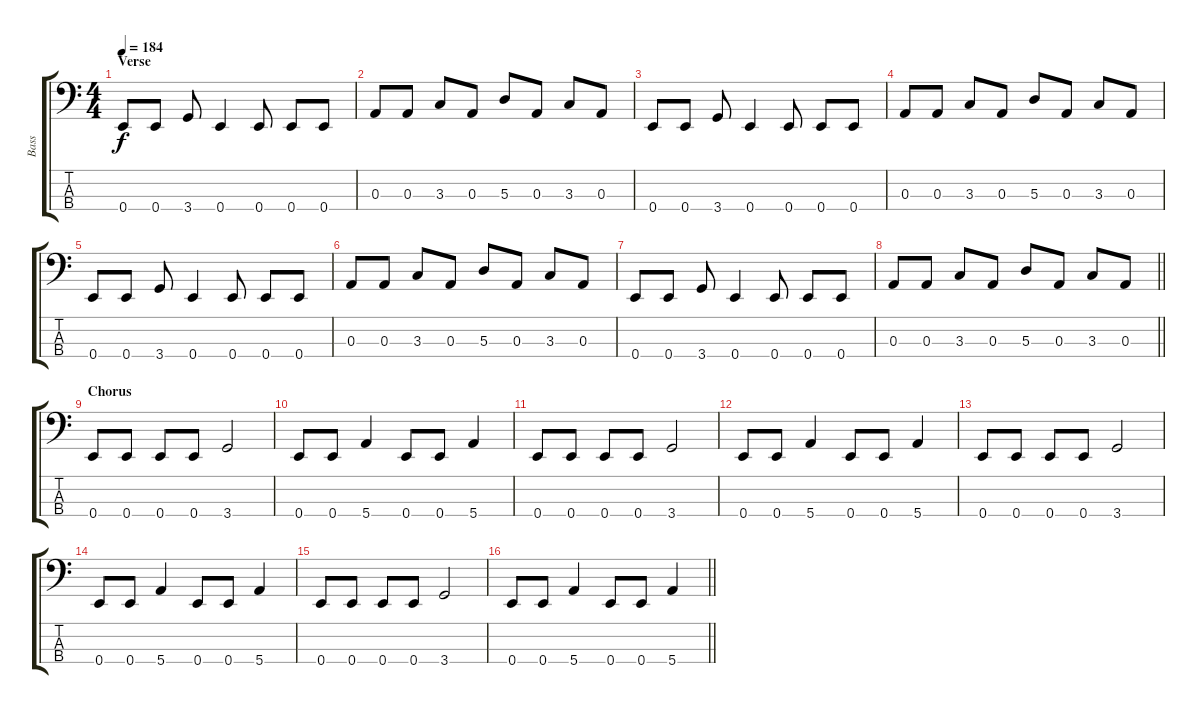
\track ("Bass" "Bass") {instrument electricbasspick}
\staff {score tabs}
\tuning (G2 D2 A1 E1) {hide}
\ts (4 4)
\section ("" "Verse")
\tempo 184
\clef f4
\ks c
0.4.8{dy f} 0.4.8 3.4.8 0.4.4 0.4.8 0.4.8 0.4.8 |
0.3.8 0.3.8 3.3.8 0.3.8 5.3.8 0.3.8 3.3.8 0.3.8 |
0.4.8 0.4.8 3.4.8 0.4.4 0.4.8 0.4.8 0.4.8 |
0.3.8 0.3.8 3.3.8 0.3.8 5.3.8 0.3.8 3.3.8 0.3.8 |
0.4.8 0.4.8 3.4.8 0.4.4 0.4.8 0.4.8 0.4.8 |
0.3.8 0.3.8 3.3.8 0.3.8 5.3.8 0.3.8 3.3.8 0.3.8 |
0.4.8 0.4.8 3.4.8 0.4.4 0.4.8 0.4.8 0.4.8 |
\barLineRight lightlight
0.3.8 0.3.8 3.3.8 0.3.8 5.3.8 0.3.8 3.3.8 0.3.8 |
\section ("" "Chorus")
0.4.8 0.4.8 0.4.8 0.4.8 3.4.2 |
0.4.8 0.4.8 5.4.4 0.4.8 0.4.8 5.4.4 |
0.4.8 0.4.8 0.4.8 0.4.8 3.4.2 |
0.4.8 0.4.8 5.4.4 0.4.8 0.4.8 5.4.4 |
0.4.8 0.4.8 0.4.8 0.4.8 3.4.2 |
0.4.8 0.4.8 5.4.4 0.4.8 0.4.8 5.4.4 |
0.4.8 0.4.8 0.4.8 0.4.8 3.4.2 |
\barLineRight lightlight
0.4.8 0.4.8 5.4.4 0.4.8 0.4.8 5.4.4
